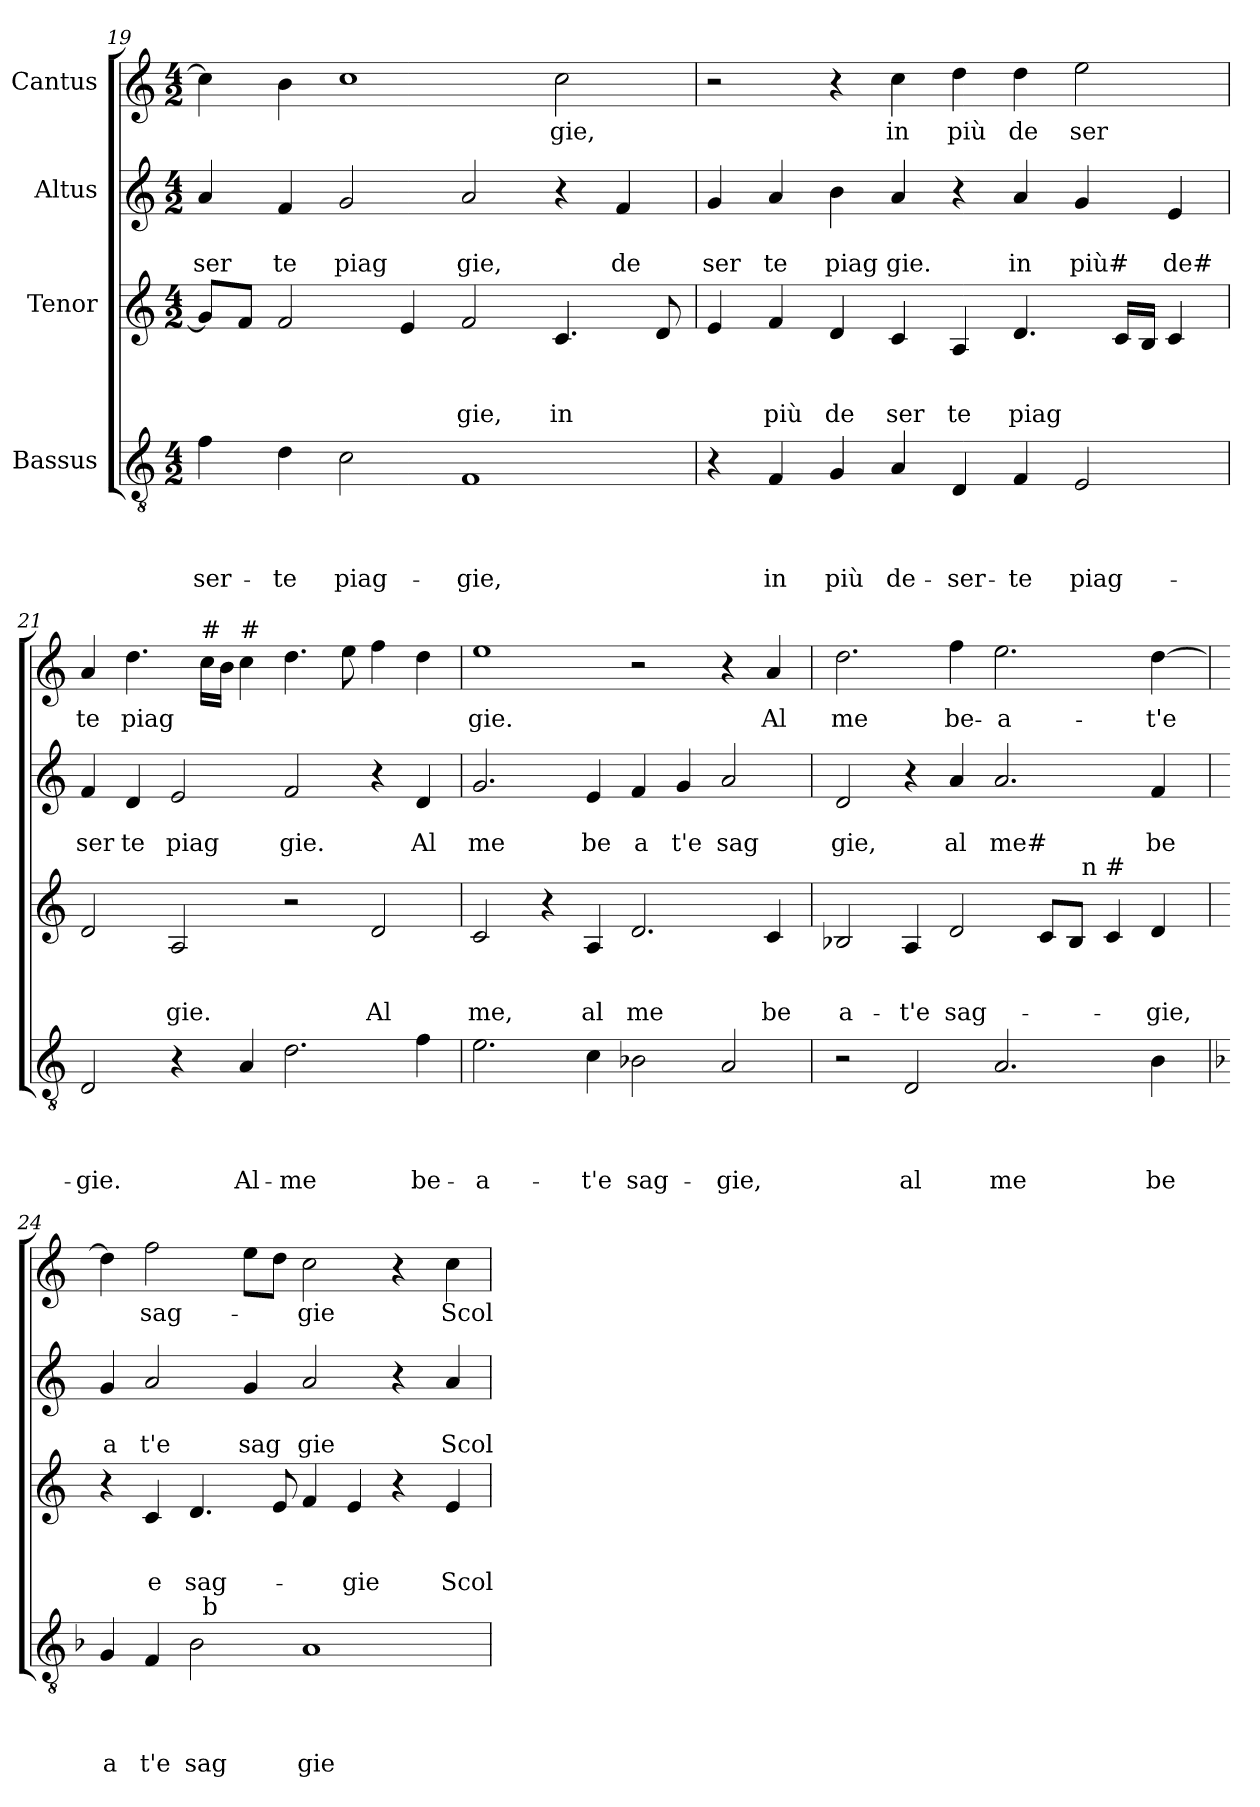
**kern	**text	**text	**text	**text	**kern	**text	**text	**text	**kern	**text	**text	**kern	**text
*part4	*part4	*part4	*part4	*part4	*part3	*part3	*part3	*part3	*part2	*part2	*part2	*part1	*part1
*staff4	*staff4	*staff4	*staff4	*staff4	*staff3	*staff3	*staff3	*staff3	*staff2	*staff2	*staff2	*staff1	*staff1
*I"Bassus	*	*	*	*	*I"Tenor	*	*	*	*I"Altus	*	*	*I"Cantus	*
!!LO:PB:g=z
*clefGv2	*	*	*	*	*clefG2	*	*	*	*clefG2	*	*	*clefG2	*
*k[]	*	*	*	*	*k[]	*	*	*	*k[]	*	*	*k[]	*
*C:	*	*	*	*	*C:	*	*	*	*C:	*	*	*C:	*
*M4/2	*	*	*	*	*M4/2	*	*	*	*M4/2	*	*	*M4/2	*
=19	=19	=19	=19	=19	=19	=19	=19	=19	=19	=19	=19	=19	=19
!	!	!	!	!LO:LY:b	!	!	!	!	!	!	!LO:LY:b	!	!
4f\	.	.	.	-ser-	8g/L]	.	.	.	4a/	.	-ser	4cc\]	.
.	.	.	.	.	8f/J	.	.	.	.	.	.	.	.
!	!	!	!	!LO:LY:b	!	!	!	!	!	!	!LO:LY:b	!	!
4d\	.	.	.	-te	2f/	.	.	.	4f/	.	te	4b\	.
!	!	!	!	!LO:LY:b	!	!	!	!	!	!	!LO:LY:b	!	!
2c\	.	.	.	piag-	.	.	.	.	2g/	.	piag	1cc	.
.	.	.	.	.	4e/	.	.	.	.	.	.	.	.
!	!	!	!	!LO:LY:b	!	!	!	!LO:LY:b	!	!	!LO:LY:b	!	!
1F	.	.	.	-gie,	2f/	.	.	-gie,	2a/	.	gie,	.	.
!	!	!	!	!	!	!	!	!LO:LY:b	!	!	!	!	!LO:LY:b
.	.	.	.	.	4.c/	.	.	in	4r	.	.	2cc\	gie,
!	!	!	!	!	!	!	!	!	!	!	!LO:LY:b	!	!
.	.	.	.	.	.	.	.	.	4f/	.	de	.	.
.	.	.	.	.	8d/	.	.	.	.	.	.	.	.
=20	=20	=20	=20	=20	=20	=20	=20	=20	=20	=20	=20	=20	=20
!	!	!	!	!	!	!	!	!	!	!	!LO:LY:b	!	!
4r	.	.	.	.	4e/	.	.	.	4g/	.	ser	2r	.
!	!	!	!	!LO:LY:b	!	!	!	!LO:LY:b	!	!	!LO:LY:b	!	!
4F/	.	.	.	in	4f/	.	.	più	4a/	.	te	.	.
!	!	!	!	!LO:LY:b	!	!	!	!LO:LY:b	!	!	!LO:LY:b	!	!
4G/	.	.	.	più	4d/	.	.	de	4b\	.	piag	4r	.
!	!	!	!	!LO:LY:b	!	!	!	!LO:LY:b	!	!	!LO:LY:b	!	!LO:LY:b
4A/	.	.	.	de-	4c/	.	.	ser	4a/	.	gie.	4cc\	in
!	!	!	!	!LO:LY:b	!	!	!	!LO:LY:b	!	!	!	!	!LO:LY:b
4D/	.	.	.	-ser-	4A/	.	.	te	4r	.	.	4dd\	più
!	!	!	!	!LO:LY:b	!	!	!	!LO:LY:b	!	!	!LO:LY:b	!	!LO:LY:b
4F/	.	.	.	-te	4.d/	.	.	piag	4a/	.	in	4dd\	de
!	!	!	!	!LO:LY:b	!	!	!	!	!	!	!LO:LY:b	!	!LO:LY:b
2E/	.	.	.	piag-	.	.	.	.	4g/	.	più#	2ee\	ser
.	.	.	.	.	16c/LL	.	.	.	.	.	.	.	.
.	.	.	.	.	16B/JJ	.	.	.	.	.	.	.	.
!	!	!	!	!	!	!	!	!	!	!	!LO:LY:b:rj	!	!
.	.	.	.	.	4c/	.	.	.	4e/	.	de#	.	.
=21	=21	=21	=21	=21	=21	=21	=21	=21	=21	=21	=21	=21	=21
!	!	!	!	!LO:LY:b	!	!	!	!	!	!	!LO:LY:b	!	!LO:LY:b
2D/	.	.	.	-gie.	2d/	.	.	.	4f/	.	ser	4a/	te
!	!	!	!	!	!	!	!	!	!	!	!LO:LY:b	!	!LO:LY:b
.	.	.	.	.	.	.	.	.	4d/	.	te	4.dd\	piag
!	!	!	!	!	!	!	!	!LO:LY:b	!	!	!LO:LY:b	!	!
4r	.	.	.	.	2A/	.	.	gie.	2e/	.	piag	.	.
!	!	!	!	!	!	!	!	!	!	!	!	!LO:TX:a:t=#	!
.	.	.	.	.	.	.	.	.	.	.	.	16cc\LL	.
.	.	.	.	.	.	.	.	.	.	.	.	16b\JJ	.
!	!	!	!	!	!	!	!	!	!	!	!	!LO:TX:a:t=#	!
!	!	!	!	!LO:LY:b	!	!	!	!	!	!	!	!	!
4A/	.	.	.	Al-	.	.	.	.	.	.	.	4cc\	.
!	!	!	!	!LO:LY:b	!	!	!	!	!	!	!LO:LY:b	!	!
2.d\	.	.	.	-me	2r	.	.	.	2f/	.	gie.	4.dd\	.
.	.	.	.	.	.	.	.	.	.	.	.	8ee\	.
!	!	!	!	!	!	!	!	!LO:LY:b	!	!	!	!	!
.	.	.	.	.	2d/	.	.	Al	4r	.	.	4ff\	.
!	!	!	!	!LO:LY:b	!	!	!	!	!	!	!LO:LY:b	!	!
4f\	.	.	.	be-	.	.	.	.	4d/	.	Al	4dd\	.
=22	=22	=22	=22	=22	=22	=22	=22	=22	=22	=22	=22	=22	=22
!	!	!	!	!LO:LY:b	!	!	!	!LO:LY:b	!	!	!LO:LY:b	!	!LO:LY:b
2.e\	.	.	.	-a-	2c/	.	.	me,	2.g/	.	me	1ee	gie.
.	.	.	.	.	4r	.	.	.	.	.	.	.	.
!	!	!	!	!LO:LY:b	!	!	!	!LO:LY:b	!	!	!LO:LY:b	!	!
4c\	.	.	.	-t'e	4A/	.	.	al	4e/	.	be	.	.
!	!	!	!	!LO:LY:b	!	!	!	!LO:LY:b	!	!	!LO:LY:b	!	!
2B-X\	.	.	.	sag-	2.d/	.	.	me	4f/	.	a	2r	.
!	!	!	!	!	!	!	!	!	!	!	!LO:LY:b	!	!
.	.	.	.	.	.	.	.	.	4g/	.	t'e	.	.
!	!	!	!	!LO:LY:b	!	!	!	!	!	!	!LO:LY:b	!	!
2A/	.	.	.	-gie,	.	.	.	.	2a/	.	sag	4r	.
!	!	!	!	!	!	!	!	!LO:LY:b	!	!	!	!	!LO:LY:b
.	.	.	.	.	4c/	.	.	be	.	.	.	4a/	Al
!!LO:LB:g=z
=23	=23	=23	=23	=23	=23	=23	=23	=23	=23	=23	=23	=23	=23
!	!	!	!	!	!	!	!	!LO:LY:b	!	!	!LO:LY:b	!	!LO:LY:b
*	*	*	*	*	*^	*	*	*	*	*	*	*	*
2r	.	.	.	.	2B-X/	1ryy	.	.	a-	2d/	.	gie,	2.dd\	me
!	!	!	!	!LO:LY:b	!	!	!	!	!LO:LY:b	!	!	!	!	!
2D/	.	.	.	al	4A/	.	.	.	-t'e	4r	.	.	.	.
!	!	!	!	!	!	!	!	!	!LO:LY:b	!	!	!LO:LY:b	!	!LO:LY:b
.	.	.	.	.	2d/	.	.	.	sag-	4a/	.	al	4ff\	be-
!	!	!	!	!LO:LY:b	!	!	!	!	!	!	!	!LO:LY:b	!	!LO:LY:b
2.A/	.	.	.	me	.	4ryy	.	.	.	2.a/	.	me#	2.ee\	-a-
.	.	.	.	.	8c/L	8ryy	.	.	.	.	.	.	.	.
.	.	.	.	.	8B-/J	32ryy	.	.	.	.	.	.	.	.
!	!	!	!	!	!	!LO:TX:a:t=n #	!	!	!	!	!	!	!	!
.	.	.	.	.	.	2ryy	.	.	.	.	.	.	.	.
.	.	.	.	.	4c/	.	.	.	.	.	.	.	.	.
!	!	!	!	!LO:LY:b	!	!	!	!	!LO:LY:b	!	!	!LO:LY:b	!	!LO:LY:b
4B\	.	.	.	be	4d/	.	.	.	-gie,	4f/	.	be	[>4dd\	-t'e
.	.	.	.	.	.	16.ryy	.	.	.	.	.	.	.	.
*	*	*	*	*	*v	*v	*	*	*	*	*	*	*	*
=24	=24	=24	=24	=24	=24	=24	=24	=24	=24	=24	=24	=24	=24
*k[b-]	*	*	*	*	*	*	*	*	*	*	*	*	*
*F:	*	*	*	*	*	*	*	*	*	*	*	*	*
*	*	*	*	*	*^	*	*	*	*	*	*	*	*
!	!	!	!	!LO:LY:b	!	!	!	!	!	!	!	!LO:LY:b	!	!
*^	*	*	*	*	*v	*v	*	*	*	*	*	*	*	*
4G/	2ryy	.	.	.	a	4r	.	.	.	4g/	.	a	4dd\]	.
!	!	!	!	!	!LO:LY:b	!	!	!	!LO:LY:b	!	!	!LO:LY:b	!	!LO:LY:b
4F/	.	.	.	.	t'e	4c/	.	.	e	2a/	.	t'e	2ff\	sag-
!	!	!	!	!	!LO:LY:b	!	!	!	!LO:LY:b	!	!	!	!	!
2B-\	32ryy	.	.	.	sag	4.d/	.	.	sag-	.	.	.	.	.
!	!LO:TX:a:t=b	!	!	!	!	!	!	!	!	!	!	!	!	!
.	1ryy	.	.	.	.	.	.	.	.	.	.	.	.	.
!	!	!	!	!	!	!	!	!	!	!	!	!LO:LY:b	!	!
.	.	.	.	.	.	.	.	.	.	4g/	.	sag	8ee\L	.
.	.	.	.	.	.	8e/	.	.	.	.	.	.	8dd\J	.
!	!	!	!	!	!LO:LY:b	!	!	!	!	!	!	!LO:LY:b	!	!LO:LY:b
1A	.	.	.	.	gie	4f/	.	.	.	2a/	.	gie	2cc\	-gie
!	!	!	!	!	!	!	!	!	!LO:LY:b	!	!	!	!	!
.	.	.	.	.	.	4e/	.	.	-gie	.	.	.	.	.
.	.	.	.	.	.	4r	.	.	.	4r	.	.	4r	.
.	4...ryy	.	.	.	.	.	.	.	.	.	.	.	.	.
!	!	!	!	!	!	!	!	!	!LO:LY:b	!	!	!LO:LY:b	!	!LO:LY:b
.	.	.	.	.	.	4e/	.	.	Scol-	4a/	.	Scol	4cc\	Scol-
*v	*v	*	*	*	*	*	*	*	*	*	*	*	*	*
=	=	=	=	=	=	=	=	=	=	=	=	=	=
*-	*-	*-	*-	*-	*-	*-	*-	*-	*-	*-	*-	*-	*-
